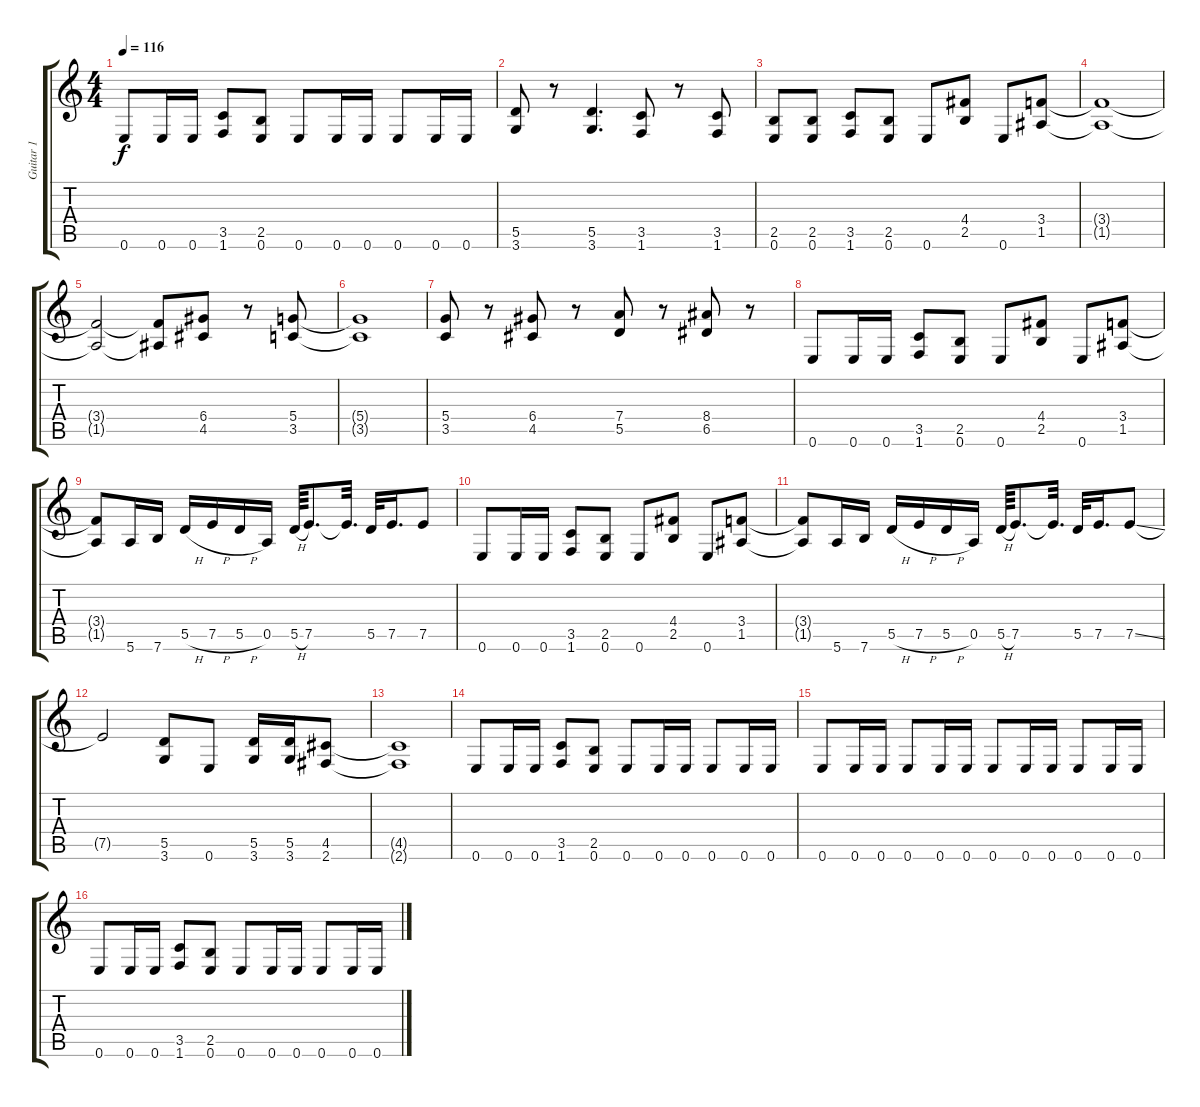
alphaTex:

\track ("Guitar 1" "Guitar 1") {instrument distortionguitar}
\staff {score tabs}
\tuning (E4 B3 G3 D3 A2 E2) {hide}
\ts (4 4)
\tempo 116
\clef g2
\ks c
0.6.8{dy f} 0.6.16 0.6.16 (3.5 1.6).8 (2.5 0.6).8 0.6.8 0.6.16 0.6.16 0.6.8 0.6.16 0.6.16 |
(5.5 3.6).8 r.8 (5.5 3.6).4{d} (3.5 1.6).8 r.8 (3.5 1.6).8 |
(2.5 0.6).8 (2.5 0.6).8 (3.5 1.6).8 (2.5 0.6).8 0.6.8 (4.4 2.5).8 0.6.8 (3.4 1.5).8 |
(3.4{t} 1.5{t}).1 |
(3.4{t} 1.5{t}).2 (3.4{t} 1.5{t}).8 (6.4 4.5).8 r.8 (5.4 3.5).8 |
(5.4{t} 3.5{t}).1 |
(5.4 3.5).8 r.8 (6.4 4.5).8 r.8 (7.4 5.5).8 r.8 (8.4 6.5).8 r.8 |
0.6.8 0.6.16 0.6.16 (3.5 1.6).8 (2.5 0.6).8 0.6.8 (4.4 2.5).8 0.6.8 (3.4 1.5).8 |
(3.4{t} 1.5{t}).8 5.6.16 7.6.16 5.5{h}.16 7.5{h}.16 5.5{h}.16 0.5.16 5.5{h}.64 7.5.8{d} 7.5{t}.32{d} 5.5.32 7.5.16{d} 7.5.8 |
0.6.8 0.6.16 0.6.16 (3.5 1.6).8 (2.5 0.6).8 0.6.8 (4.4 2.5).8 0.6.8 (3.4 1.5).8 |
(3.4{t} 1.5{t}).8 5.6.16 7.6.16 5.5{h}.16 7.5{h}.16 5.5{h}.16 0.5.16 5.5{h}.64 7.5.8{d} 7.5{t}.32{d} 5.5.32 7.5.16{d} 7.5{ss}.8 |
7.5{t}.2 (5.5 3.6).8 0.6.8 (5.5 3.6).16 (5.5 3.6).16 (4.5 2.6).8 |
(4.5{t} 2.6{t}).1 |
0.6.8 0.6.16 0.6.16 (3.5 1.6).8 (2.5 0.6).8 0.6.8 0.6.16 0.6.16 0.6.8 0.6.16 0.6.16 |
0.6.8 0.6.16 0.6.16 0.6.8 0.6.16 0.6.16 0.6.8 0.6.16 0.6.16 0.6.8 0.6.16 0.6.16 |
0.6.8 0.6.16 0.6.16 (3.5 1.6).8 (2.5 0.6).8 0.6.8 0.6.16 0.6.16 0.6.8 0.6.16 0.6.16
